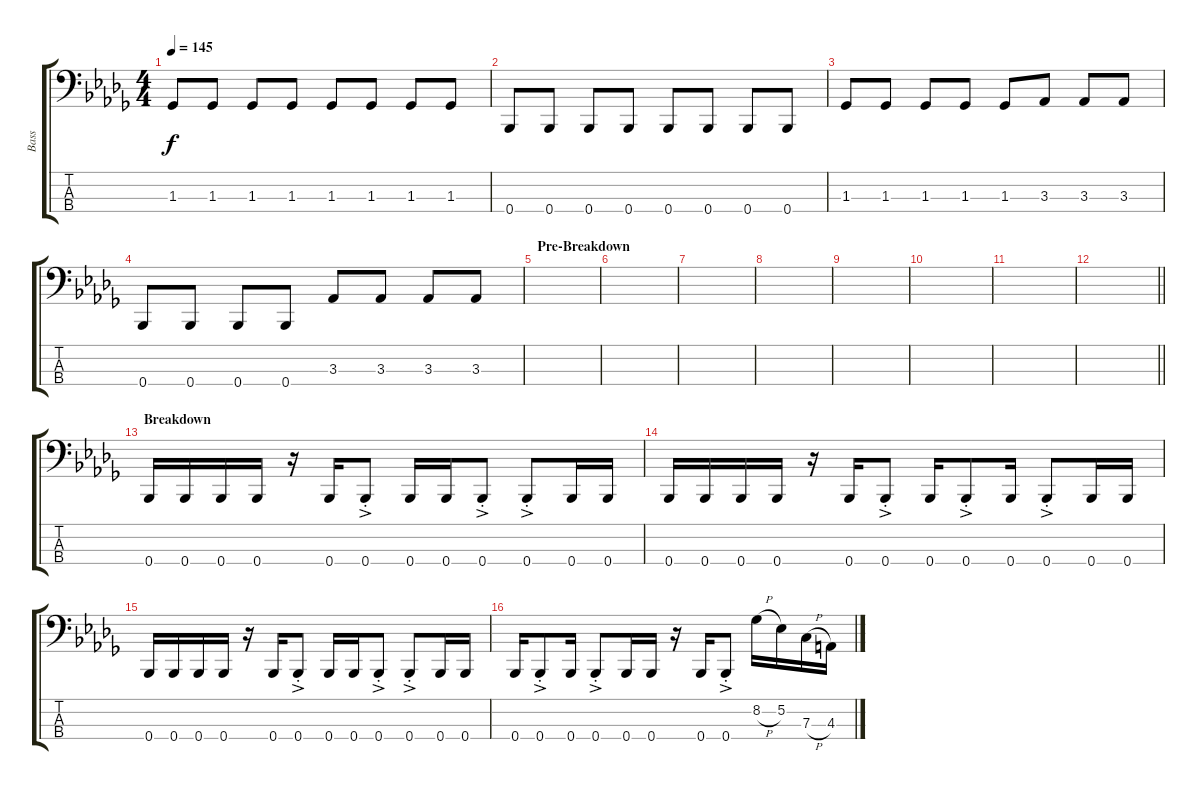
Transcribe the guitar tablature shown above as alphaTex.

\track ("Bass" "Bass") {instrument electricbassfinger}
\staff {score tabs}
\tuning (Eb2 Bb1 F1 Bb0) {hide}
\ts (4 4)
\tempo 145
\clef f4
\ks bbminor
1.3.8{dy f} 1.3.8 1.3.8 1.3.8 1.3.8 1.3.8 1.3.8 1.3.8 |
0.4.8 0.4.8 0.4.8 0.4.8 0.4.8 0.4.8 0.4.8 0.4.8 |
1.3.8 1.3.8 1.3.8 1.3.8 1.3.8 3.3.8 3.3.8 3.3.8 |
0.4.8 0.4.8 0.4.8 0.4.8 3.3.8 3.3.8 3.3.8 3.3.8 |
\section ("" "Pre-Breakdown")
|
|
|
|
|
|
|
\barLineRight lightlight
|
\section ("" "Breakdown")
0.4.16 0.4.16 0.4.16 0.4.16 r.16 0.4.16 0.4{ac st}.8 0.4.16 0.4.16 0.4{ac st}.8 0.4{ac st}.8 0.4.16 0.4.16 |
0.4.16 0.4.16 0.4.16 0.4.16 r.16 0.4.16 0.4{ac st}.8 0.4.16 0.4{ac st}.8 0.4.16 0.4{ac st}.8 0.4.16 0.4.16 |
0.4.16 0.4.16 0.4.16 0.4.16 r.16 0.4.16 0.4{ac st}.8 0.4.16 0.4.16 0.4{ac st}.8 0.4{ac st}.8 0.4.16 0.4.16 |
0.4.16 0.4{ac st}.8 0.4.16 0.4{ac st}.8 0.4.16 0.4.16 r.16 0.4.16 0.4{ac st}.8 8.2{h}.16 5.2.16 7.3{h}.16 4.3.16
